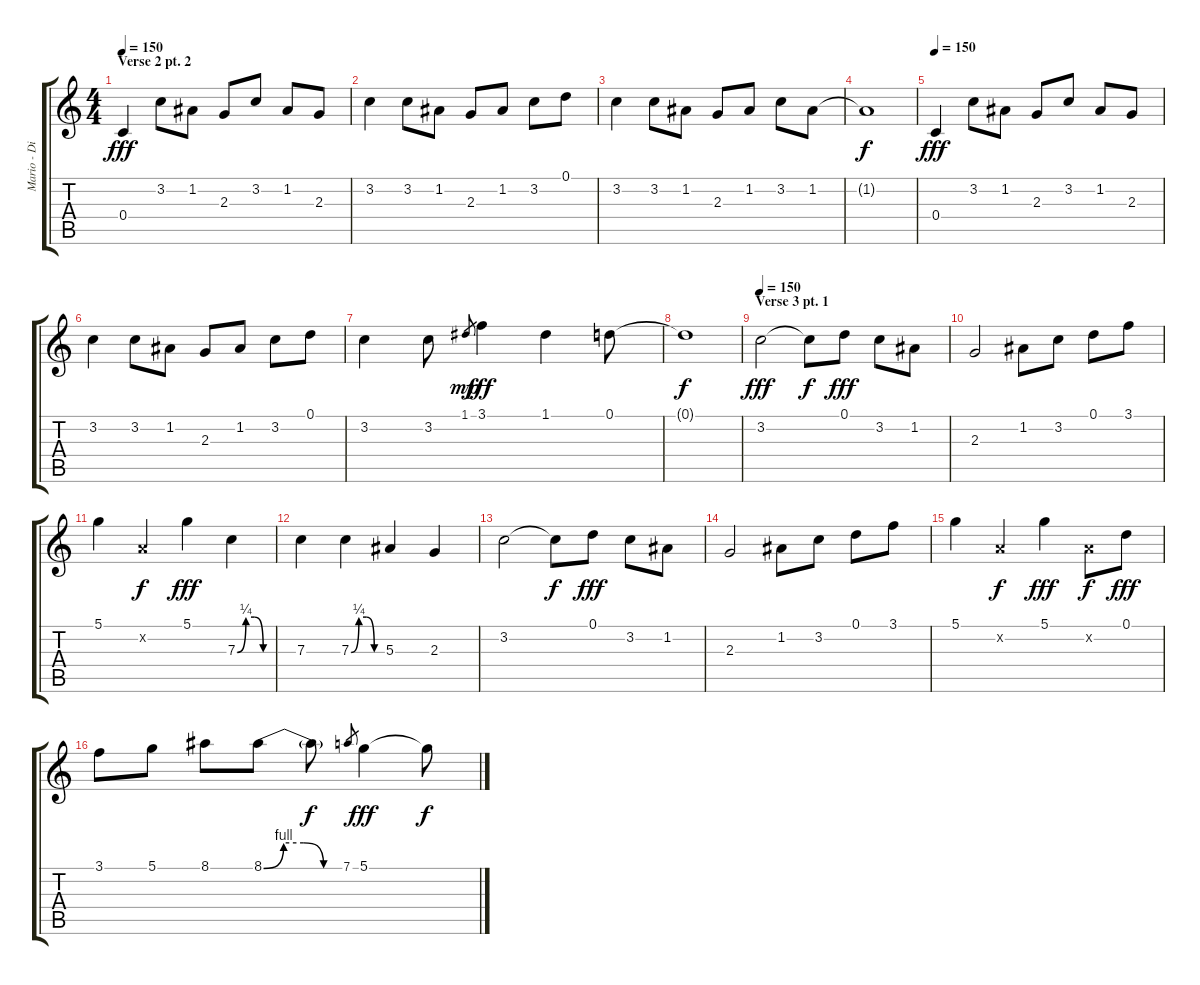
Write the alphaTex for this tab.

\track ("Mario - Dist" "Mario - Di") {instrument distortionguitar}
\staff {score tabs}
\tuning (D4 A3 F3 C3 G2 C2) {hide}
\ts (4 4)
\section ("" "Verse 2 pt. 2")
\tempo 150
\clef g2
\ks c
0.4.4{dy fff volume 16 balance 8 instrument overdrivenguitar} 3.2.8 1.2.8 2.3.8 3.2.8 1.2.8 2.3.8 |
3.2.4 3.2.8 1.2.8 2.3.8 1.2.8 3.2.8 0.1.8 |
3.2.4 3.2.8 1.2.8 2.3.8 1.2.8 3.2.8 1.2.8 |
1.2{t}.1{dy f} |
\tempo 150
0.4.4{dy fff} 3.2.8 1.2.8 2.3.8 3.2.8 1.2.8 2.3.8 |
3.2.4 3.2.8 1.2.8 2.3.8 1.2.8 3.2.8 0.1.8 |
3.2.4 3.2.8 1.1.8{gr dy mp} 3.1.4{dy fff} 1.1.4 0.1.8 |
0.1{t}.1{dy f} |
\section ("" "Verse 3 pt. 1")
\tempo 150
3.2.2{dy fff volume 16 balance 8 instrument overdrivenguitar} 3.2{t}.8{dy f} 0.1.8{dy fff} 3.2.8 1.2.8 |
2.3.2 1.2.8 3.2.8 0.1.8 3.1.8 |
5.1.4 0.2{x}.4{dy f} 5.1.4{dy fff} 7.3{be (custom 0 0 15 1 30 1 45 0 60 0)}.4 |
7.3.4 7.3{be (custom 0 0 15 1 30 1 45 0 60 0)}.4 5.3.4 2.3.4 |
3.2.2 3.2{t}.8{dy f} 0.1.8{dy fff} 3.2.8 1.2.8 |
2.3.2 1.2.8 3.2.8 0.1.8 3.1.8 |
5.1.4 0.2{x}.4{dy f} 5.1.4{dy fff} 0.2{x}.8{dy f} 0.1.8{dy fff} |
3.1.8 5.1.8 8.1.8 8.1{be (custom 0 0 15 4 30 4 45 0 60 0)}.8 8.1{t}.8{dy f} 7.1.8{gr} 5.1.4{dy fff} 5.1{t}.8{dy f}
